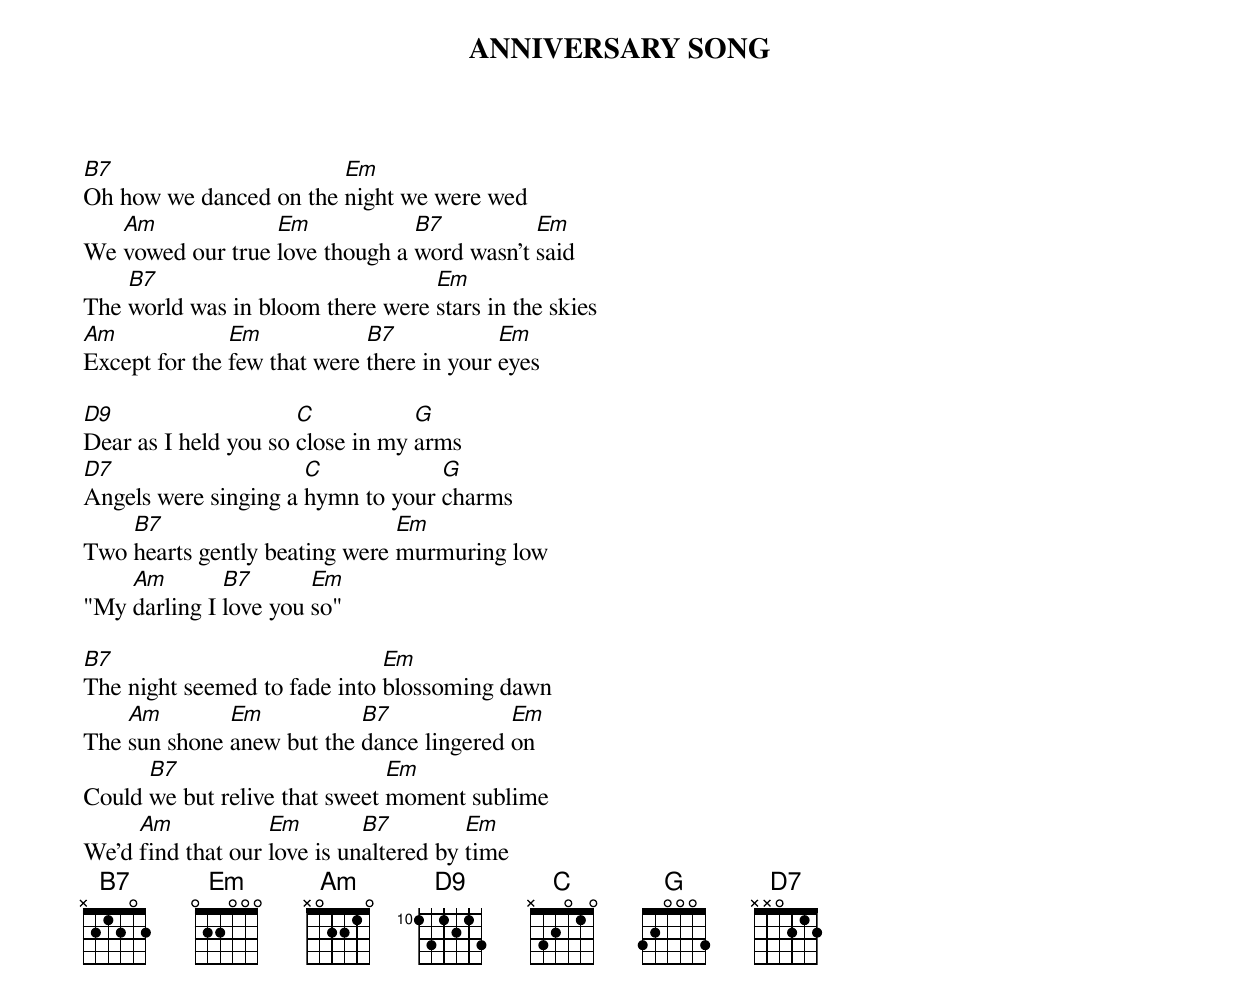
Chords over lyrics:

ANNIVERSARY SONG

B7                      Em
Oh how we danced on the night we were wed
   Am             Em            B7          Em
We vowed our true love though a word wasn't said
    B7                            Em
The world was in bloom there were stars in the skies
Am             Em            B7            Em
Except for the few that were there in your eyes

D9                    C           G
Dear as I held you so close in my arms
D7                    C            G
Angels were singing a hymn to your charms
    B7                         Em
Two hearts gently beating were murmuring low
    Am        B7       Em
"My darling I love you so"

B7                            Em
The night seemed to fade into blossoming dawn
    Am        Em           B7             Em
The sun shone anew but the dance lingered on
      B7                       Em
Could we but relive that sweet moment sublime
     Am            Em        B7         Em
We'd find that our love is unaltered by time
